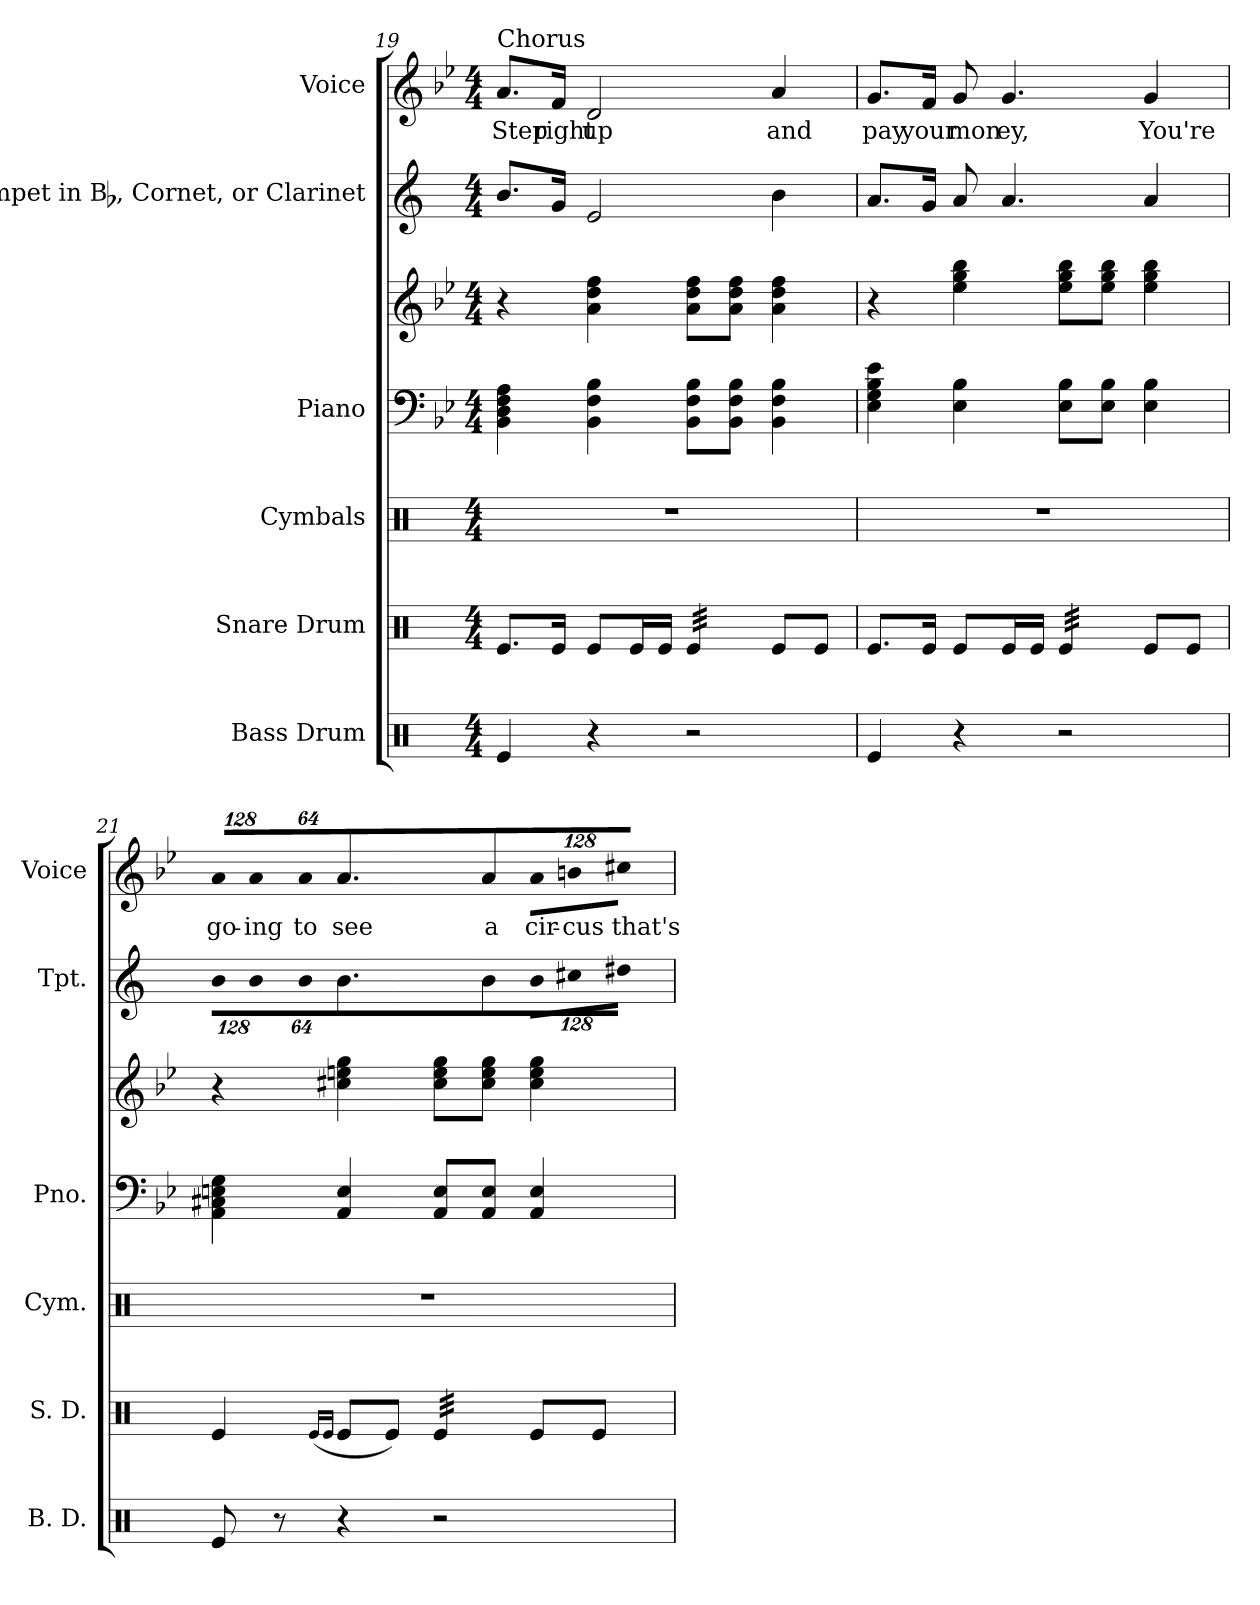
**kern	**kern	**kern	**kern	**kern	**kern	**kern	**text
*part6	*part5	*part4	*part3	*part3	*part2	*part1	*part1
*staff7	*staff6	*staff5	*staff4	*staff3	*staff2	*staff1	*staff1
*I"Bass Drum	*I"Snare Drum	*I"Cymbals	*I"Piano	*	*I"Trumpet in Bb, Cornet, or Clarinet	*I"Voice	*
*I'B. D.	*I'S. D.	*I'Cym.	*I'Pno.	*	*I'Tpt.	*I'Voice	*
*clefX	*clefX	*clefX	*clefF4	*clefG2	*clefG2	*clefG2	*
*	*	*	*	*	*ITrd1c2	*	*
*k[]	*k[]	*k[]	*k[b-e-]	*k[b-e-]	*k[b-e-]	*k[b-e-]	*
*C:	*C:	*C:	*B-:	*B-:	*B-:	*B-:	*
*M4/4	*M4/4	*M4/4	*M4/4	*M4/4	*M4/4	*M4/4	*
=19	=19	=19	=19	=19	=19	=19	=19
!	!	!	!	!	!	!LO:TX:a:t=Chorus	!
!	!	!	!	!	!	!	!LO:LY:b:color=#000000
4Rei/	8.Rei/L	1r	4BB-i\ 4Di 4Fi 4Ai	4r	8.ai/L	8.ai/L	Step
!	!	!	!	!	!	!	!LO:LY:b:color=#000000
.	16Rei/Jk	.	.	.	16fi/Jk	16fi/Jk	right
!	!	!	!	!	!	!	!LO:LY:b:color=#000000
4r	8Rei/L	.	4BB-i\ 4Fi 4B-i	4ai\ 4ddi 4ffi	2di/	2di/	up
.	16Rei/L	.	.	.	.	.	.
.	16Rei/JJ	.	.	.	.	.	.
*	*tremolo	*	*	*	*	*	*
2r	32Rei/LLL	.	8BB-i\ 8Fi 8B-iL	8ai\ 8ddi 8ffiL	.	.	.
.	32Rei/	.	.	.	.	.	.
.	32Rei/	.	.	.	.	.	.
.	32Rei/	.	.	.	.	.	.
.	32Rei/	.	8BB-i\ 8Fi 8B-iJ	8ai\ 8ddi 8ffiJ	.	.	.
.	32Rei/	.	.	.	.	.	.
.	32Rei/	.	.	.	.	.	.
.	32Rei/JJJ	.	.	.	.	.	.
*	*Xtremolo	*	*	*	*	*	*
!	!	!	!	!	!	!	!LO:LY:b:color=#000000
.	8Rei/L	.	4BB-i\ 4Fi 4B-i	4ai\ 4ddi 4ffi	4ai\	4ai/	and
.	8Rei/J	.	.	.	.	.	.
!!LO:PB:g=z
=20	=20	=20	=20	=20	=20	=20	=20
!	!	!	!	!	!	!	!LO:LY:b:color=#000000
4Rei/	8.Rei/L	1r	4E-i\ 4Gi 4B-i 4e-i	4r	8.gi/L	8.gi/L	pay
!	!	!	!	!	!	!	!LO:LY:b:color=#000000
.	16Rei/Jk	.	.	.	16fi/Jk	16fi/Jk	your
!	!	!	!	!	!	!	!LO:LY:b:color=#000000
4r	8Rei/L	.	4E-i\ 4B-i	4ee-i\ 4ggi 4bb-i	8gi/	8gi/	mon-
!	!	!	!	!	!	!	!LO:LY:b:color=#000000
.	16Rei/L	.	.	.	4.gi/	4.gi/	-ey,
.	16Rei/JJ	.	.	.	.	.	.
*	*tremolo	*	*	*	*	*	*
2r	32Rei/LLL	.	8E-i\ 8B-iL	8ee-i\ 8ggi 8bb-iL	.	.	.
.	32Rei/	.	.	.	.	.	.
.	32Rei/	.	.	.	.	.	.
.	32Rei/	.	.	.	.	.	.
.	32Rei/	.	8E-i\ 8B-iJ	8ee-i\ 8ggi 8bb-iJ	.	.	.
.	32Rei/	.	.	.	.	.	.
.	32Rei/	.	.	.	.	.	.
.	32Rei/JJJ	.	.	.	.	.	.
*	*Xtremolo	*	*	*	*	*	*
!	!	!	!	!	!	!	!LO:LY:b:color=#000000
.	8Rei/L	.	4E-i\ 4B-i	4ee-i\ 4ggi 4bb-i	4gi/	4gi/	You're
.	8Rei/J	.	.	.	.	.	.
=21	=21	=21	=21	=21	=21	=21	=21
*	*	*	*	*	*Xbrackettup	*	*
!	!	!	!	!	!LO:N:vis=8	!	!
*	*	*	*	*	*	*Xbrackettup	*
!	!	!	!	!	!	!LO:N:vis=8	!
!	!	!	!	!	!	!	!LO:LY:b:color=#000000
8Rei/	4Rei/	1r	4AAi\ 4C#Xi 4Eni 4Gi	4r	1024%85ai\L	1024%85ai/L	go-
!	!	!	!	!	!LO:N:vis=8	!LO:N:vis=8	!
!	!	!	!	!	!	!	!LO:LY:b:color=#000000
.	.	.	.	.	1024%85ai\	1024%85ai/	-ing
8r	.	.	.	.	.	.	.
!	!	!	!	!	!LO:N:vis=8	!LO:N:vis=8	!
!	!	!	!	!	!	!	!LO:LY:b:color=#000000
.	.	.	.	.	512%43ai\J	512%43ai/J	to
.	(16qRei/LL	.	.	.	.	.	.
.	16qRei/JJ	.	.	.	.	.	.
!	!	!	!	!	!	!	!LO:LY:b:color=#000000
4r	8Rei/L	.	4AAi/ 4Ei	4cc#Xi\ 4eeni 4ggi	4.ai\	4.ai/	see
.	8Rei/J)	.	.	.	.	.	.
*	*tremolo	*	*	*	*	*	*
2r	32Rei/LLL	.	8AAi/ 8EiL	8cc#i\ 8eei 8ggiL	.	.	.
.	32Rei/	.	.	.	.	.	.
.	32Rei/	.	.	.	.	.	.
.	32Rei/	.	.	.	.	.	.
!	!	!	!	!	!	!	!LO:LY:b:color=#000000
.	32Rei/	.	8AAi/ 8EiJ	8cc#i\ 8eei 8ggiJ	8ai\	8ai/	a
.	32Rei/	.	.	.	.	.	.
.	32Rei/	.	.	.	.	.	.
.	32Rei/JJJ	.	.	.	.	.	.
*	*Xtremolo	*	*	*	*	*	*
!	!	!	!	!	!LO:N:vis=8	!	!
*	*	*	*	*	*	*brackettup	*
!	!	!	!	!	!	!LO:N:vis=8	!
!	!	!	!	!	!	!	!LO:LY:b:color=#000000
.	8Rei/L	.	4AAi/ 4Ei	4cc#i\ 4eei 4ggi	1024%85ai\L	1024%85ai\L	cir-
!	!	!	!	!	!LO:N:vis=8	!LO:N:vis=8	!
!	!	!	!	!	!	!	!LO:LY:b:color=#000000
.	.	.	.	.	1024%85bni\	1024%85bni\	-cus
.	8Rei/J	.	.	.	.	.	.
!	!	!	!	!	!LO:N:vis=8	!LO:N:vis=8	!
!	!	!	!	!	!	!	!LO:LY:b:color=#000000
.	.	.	.	.	512%43cc#Xi\J	512%43cc#Xi\J	that's
=	=	=	=	=	=	=	=
*-	*-	*-	*-	*-	*-	*-	*-
